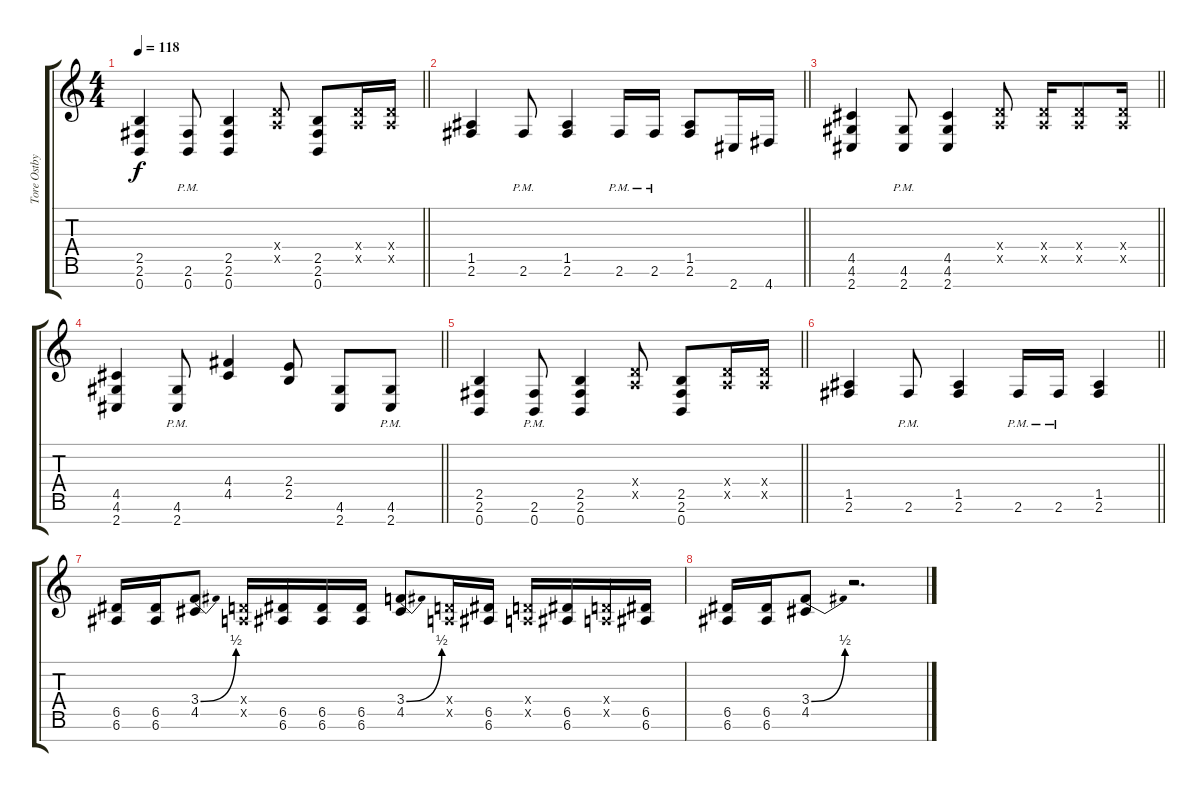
\track ("Tore Ostby" "Tore Ostby") {instrument distortionguitar}
\staff {score tabs}
\tuning (E4 B3 G3 D3 A2 E2 B1) {hide}
\ts (4 4)
\tempo 118
\clef g2
\barLineRight lightlight
\ks c
(2.5 2.6 0.7).4{dy f} (2.6{pm} 0.7{pm}).8 (2.5 2.6 0.7).4 (0.4{x} 0.5{x}).8 (2.5 2.6 0.7).8 (0.4{x} 0.5{x}).16 (0.4{x} 0.5{x}).16 |
\barLineRight lightlight
(1.5 2.6).4 2.6{pm}.8 (1.5 2.6).4 2.6{pm}.16 2.6{pm}.16 (1.5 2.6).8 2.7.16 4.7.16 |
\barLineRight lightlight
(4.5 4.6 2.7).4 (4.6{pm} 2.7{pm}).8 (4.5 4.6 2.7).4 (0.4{x} 0.5{x}).8 (0.4{x} 0.5{x}).16 (0.4{x} 0.5{x}).8 (0.4{x} 0.5{x}).16 |
\barLineRight lightlight
(4.5 4.6 2.7).4 (4.6{pm} 2.7{pm}).8 (4.4 4.5).4 (2.4 2.5).8 (4.6 2.7).8 (4.6{pm} 2.7).8 |
\barLineRight lightlight
(2.5 2.6 0.7).4 (2.6{pm} 0.7{pm}).8 (2.5 2.6 0.7).4 (0.4{x} 0.5{x}).8 (2.5 2.6 0.7).8 (0.4{x} 0.5{x}).16 (0.4{x} 0.5{x}).16 |
\barLineRight lightlight
(1.5 2.6).4 2.6{pm}.8 (1.5 2.6).4 2.6{pm}.16 2.6{pm}.16 (1.5 2.6).4 |
(6.5 6.6).16 (6.5 6.6).16 (3.4{be (bend 0 0 60 2)} 4.5).8 (0.4{x} 0.5{x}).16 (6.5 6.6).16 (6.5 6.6).16 (6.5 6.6).16 (3.4{be (bend 0 0 60 2)} 4.5).8 (0.4{x} 0.5{x}).16 (6.5 6.6).16 (0.4{x} 0.5{x}).16 (6.5 6.6).16 (0.4{x} 0.5{x}).16 (6.5 6.6).16 |
(6.5 6.6).16 (6.5 6.6).16 (3.4{be (bend 0 0 60 2)} 4.5).8 r.2{d}
